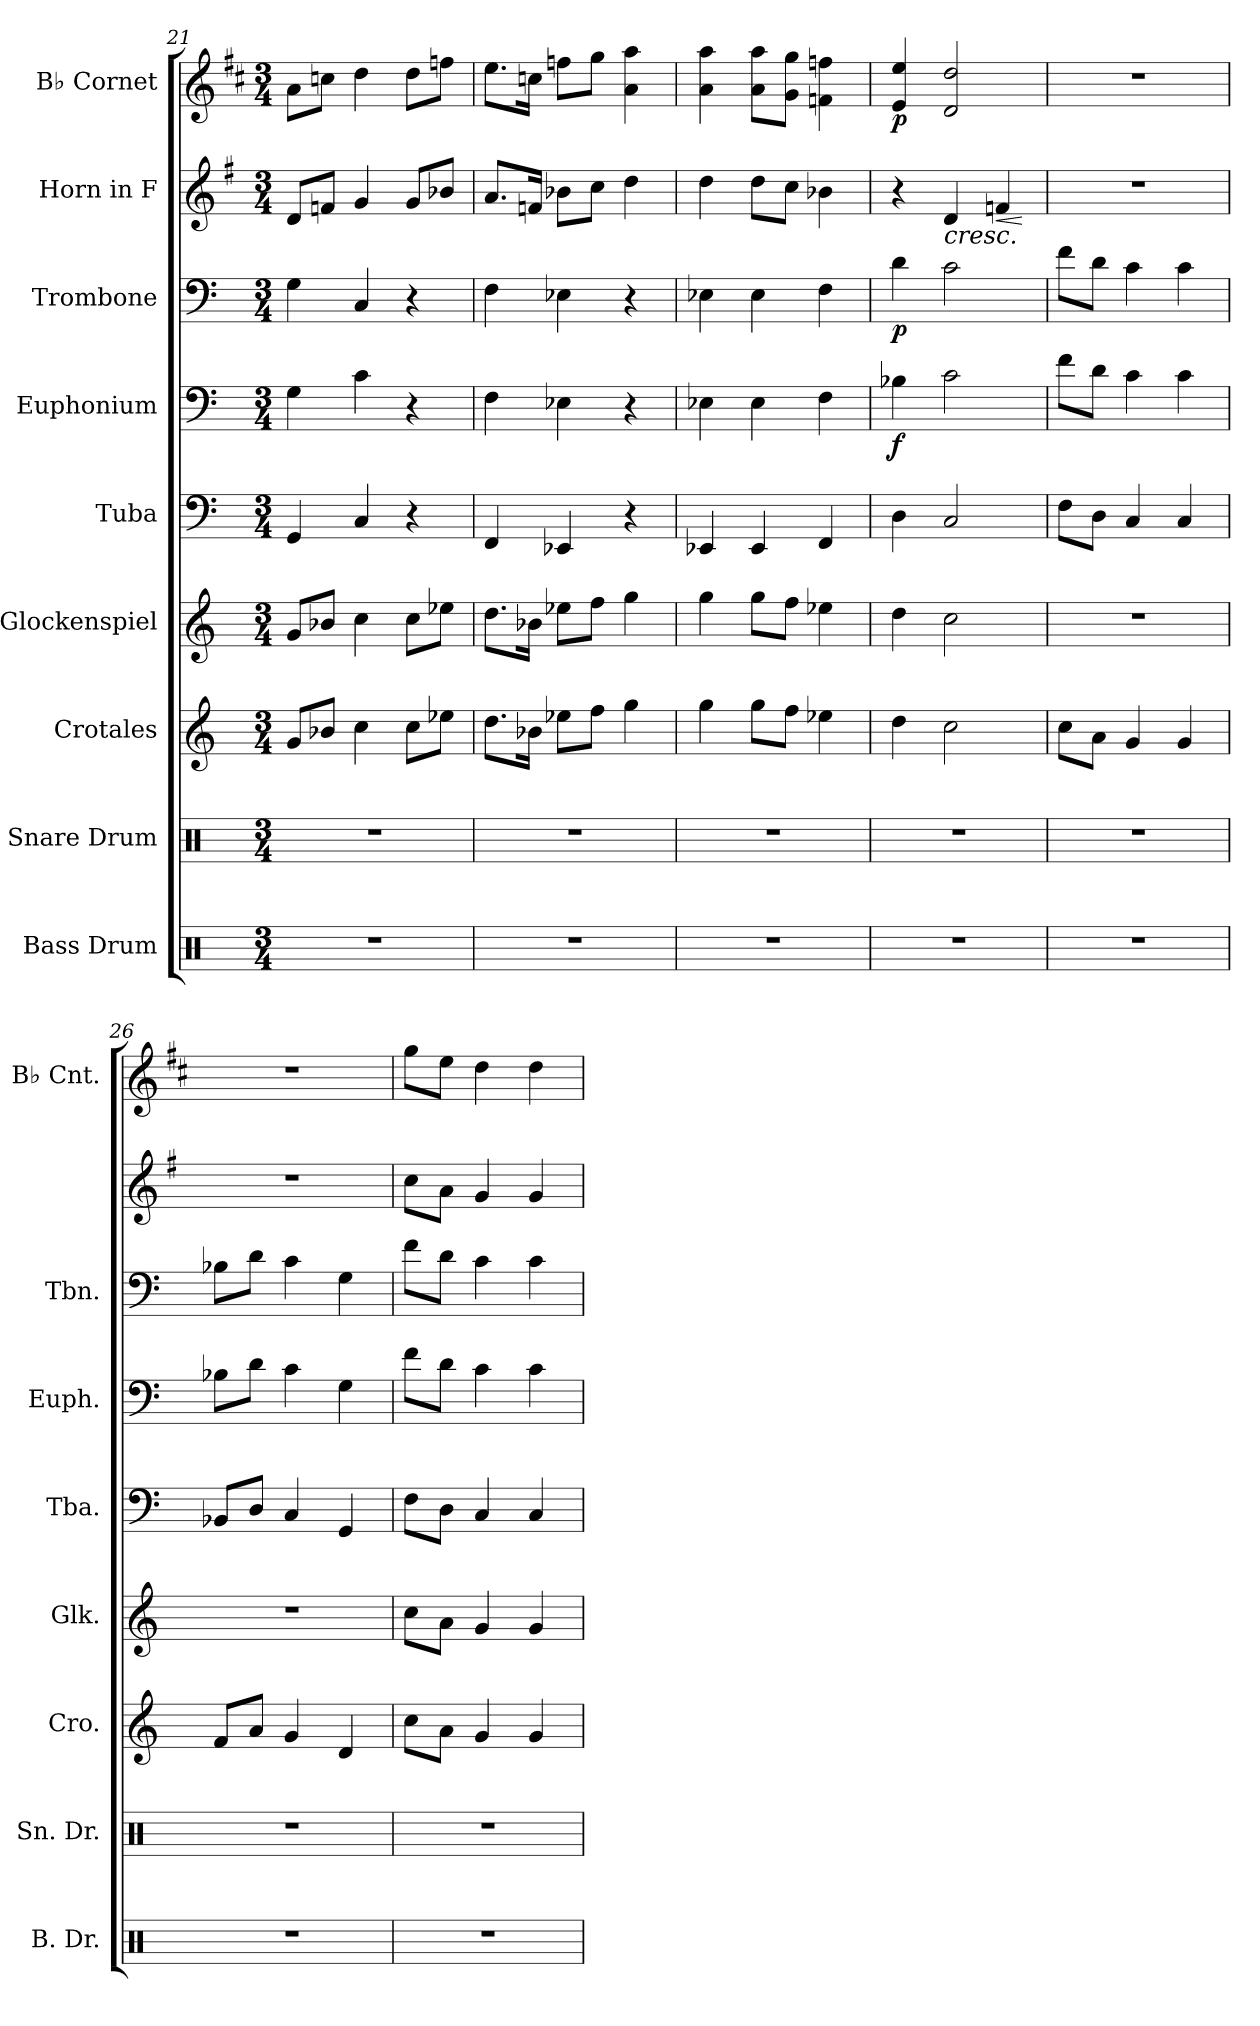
**kern	**kern	**kern	**kern	**kern	**kern	**dynam	**kern	**dynam	**kern	**dynam	**kern	**dynam
*part9	*part8	*part7	*part6	*part5	*part4	*part4	*part3	*part3	*part2	*part2	*part1	*part1
*staff9	*staff8	*staff7	*staff6	*staff5	*staff4	*staff4	*staff3	*staff3	*staff2	*staff2	*staff1	*staff1
*I"Bass Drum	*I"Snare Drum	*I"Crotales	*I"Glockenspiel	*I"Tuba	*I"Euphonium	*	*I"Trombone	*	*I"Horn in F	*	*I"B♭ Cornet	*
*I'B. Dr.	*I'Sn. Dr.	*I'Cro.	*I'Glk.	*I'Tba.	*I'Euph.	*	*I'Tbn.	*	*	*	*I'B♭ Cnt.	*
*clefX	*clefX	*clefG2	*clefG2	*clefF4	*clefF4	*	*clefF4	*	*clefG2	*	*clefG2	*
*	*	*ITrd-14c-24	*ITrd-14c-24	*	*	*	*	*	*ITrd4c7	*	*ITrd1c2	*
*k[]	*k[]	*k[]	*k[]	*k[]	*k[]	*	*k[]	*	*k[]	*	*k[]	*
*M3/4	*M3/4	*M3/4	*M3/4	*M3/4	*M3/4	*	*M3/4	*	*M3/4	*	*M3/4	*
=21	=21	=21	=21	=21	=21	=21	=21	=21	=21	=21	=21	=21
2.r	2.r	8ggg/L	8ggg/L	4GG/	4G\	.	4G\	.	8G/L	.	8g\L	.
.	.	8bbb-X/J	8bbb-X/J	.	.	.	.	.	8B-X/J	.	8b-X\J	.
.	.	4cccc\	4cccc\	4C/	4c\	.	4C/	.	4c/	.	4cc\	.
.	.	8cccc\L	8cccc\L	4r	4r	.	4r	.	8c/L	.	8cc\L	.
.	.	8eeee-X\J	8eeee-X\J	.	.	.	.	.	8e-X/J	.	8ee-X\J	.
=22	=22	=22	=22	=22	=22	=22	=22	=22	=22	=22	=22	=22
2.r	2.r	8.dddd\L	8.dddd\L	4FF/	4F\	.	4F\	.	8.d/L	.	8.dd\L	.
.	.	16bbb-X\Jk	16bbb-X\Jk	.	.	.	.	.	16B-X/Jk	.	16b-X\Jk	.
.	.	8eeee-X\L	8eeee-X\L	4EE-X/	4E-X\	.	4E-X\	.	8e-X\L	.	8ee-X\L	.
.	.	8ffff\J	8ffff\J	.	.	.	.	.	8f\J	.	8ff\J	.
.	.	4gggg\	4gggg\	4r	4r	.	4r	.	4g\	.	4g\ 4gg\	.
=23	=23	=23	=23	=23	=23	=23	=23	=23	=23	=23	=23	=23
2.r	2.r	4gggg\	4gggg\	4EE-X/	4E-X\	.	4E-X\	.	4g\	.	4g\ 4gg\	.
.	.	8gggg\L	8gggg\L	4EE-/	4E-\	.	4E-\	.	8g\L	.	8g\ 8gg\L	.
.	.	8ffff\J	8ffff\J	.	.	.	.	.	8f\J	.	8f\ 8ff\J	.
.	.	4eeee-X\	4eeee-X\	4FF/	4F\	.	4F\	.	4e-X\	.	4e-X\ 4ee-X\	.
=24	=24	=24	=24	=24	=24	=24	=24	=24	=24	=24	=24	=24
!	!	!	!	!	!	!LO:DY:b	!	!LO:DY:b	!	!	!	!LO:DY:b
2.r	2.r	4dddd\	4dddd\	4D\	4B-X\	f	4d\	p	4r	.	4d/ 4dd/	p
!	!	!	!	!	!	!	!	!	!	!LO:HP:b	!	!
.	.	2cccc\	2cccc\	2C/	2c\	.	2c\	.	4G/	<	2c/ 2cc/	.
!	!	!	!	!	!	!	!	!	!	!LO:HP:b	!	!
!	!	!	!	!	!	!	!	!	!	!LO:HP:n=1:b	!	!
!	!	!	!	!	!	!	!	!	!	!LO:HP:n=1:b	!	!
.	.	.	.	.	.	.	.	.	4B-X/	< < <	.	.
.	.	.	.	.	.	.	.	.	.	[ [	.	.
=25	=25	=25	=25	=25	=25	=25	=25	=25	=25	=25	=25	=25
2.r	2.r	8cccc\L	2.r	8F\L	8f\L	.	8f\L	.	2.r	.	2.r	.
.	.	8aaa\J	.	8D\J	8d\J	.	8d\J	.	.	.	.	.
.	.	4ggg/	.	4C/	4c\	.	4c\	.	.	.	.	.
.	.	4ggg/	.	4C/	4c\	.	4c\	.	.	.	.	.
.	.	.	.	.	.	.	.	.	.	[	.	.
=26	=26	=26	=26	=26	=26	=26	=26	=26	=26	=26	=26	=26
2.r	2.r	8fff/L	2.r	8BB-X/L	8B-X\L	.	8B-X\L	.	2.r	.	2.r	.
.	.	8aaa/J	.	8D/J	8d\J	.	8d\J	.	.	.	.	.
.	.	4ggg/	.	4C/	4c\	.	4c\	.	.	.	.	.
.	.	4ddd/	.	4GG/	4G\	.	4G\	.	.	.	.	.
.	.	.	.	.	.	.	.	.	.	[	.	.
!!LO:PB:g=z
=27	=27	=27	=27	=27	=27	=27	=27	=27	=27	=27	=27	=27
2.r	2.r	8cccc\L	8cccc\L	8F\L	8f\L	.	8f\L	.	8f\L	.	8ff\L	.
.	.	8aaa\J	8aaa\J	8D\J	8d\J	.	8d\J	.	8d\J	.	8dd\J	.
.	.	4ggg/	4ggg/	4C/	4c\	.	4c\	.	4c/	.	4cc\	.
.	.	4ggg/	4ggg/	4C/	4c\	.	4c\	.	4c/	.	4cc\	.
=	=	=	=	=	=	=	=	=	=	=	=	=
*-	*-	*-	*-	*-	*-	*-	*-	*-	*-	*-	*-	*-
